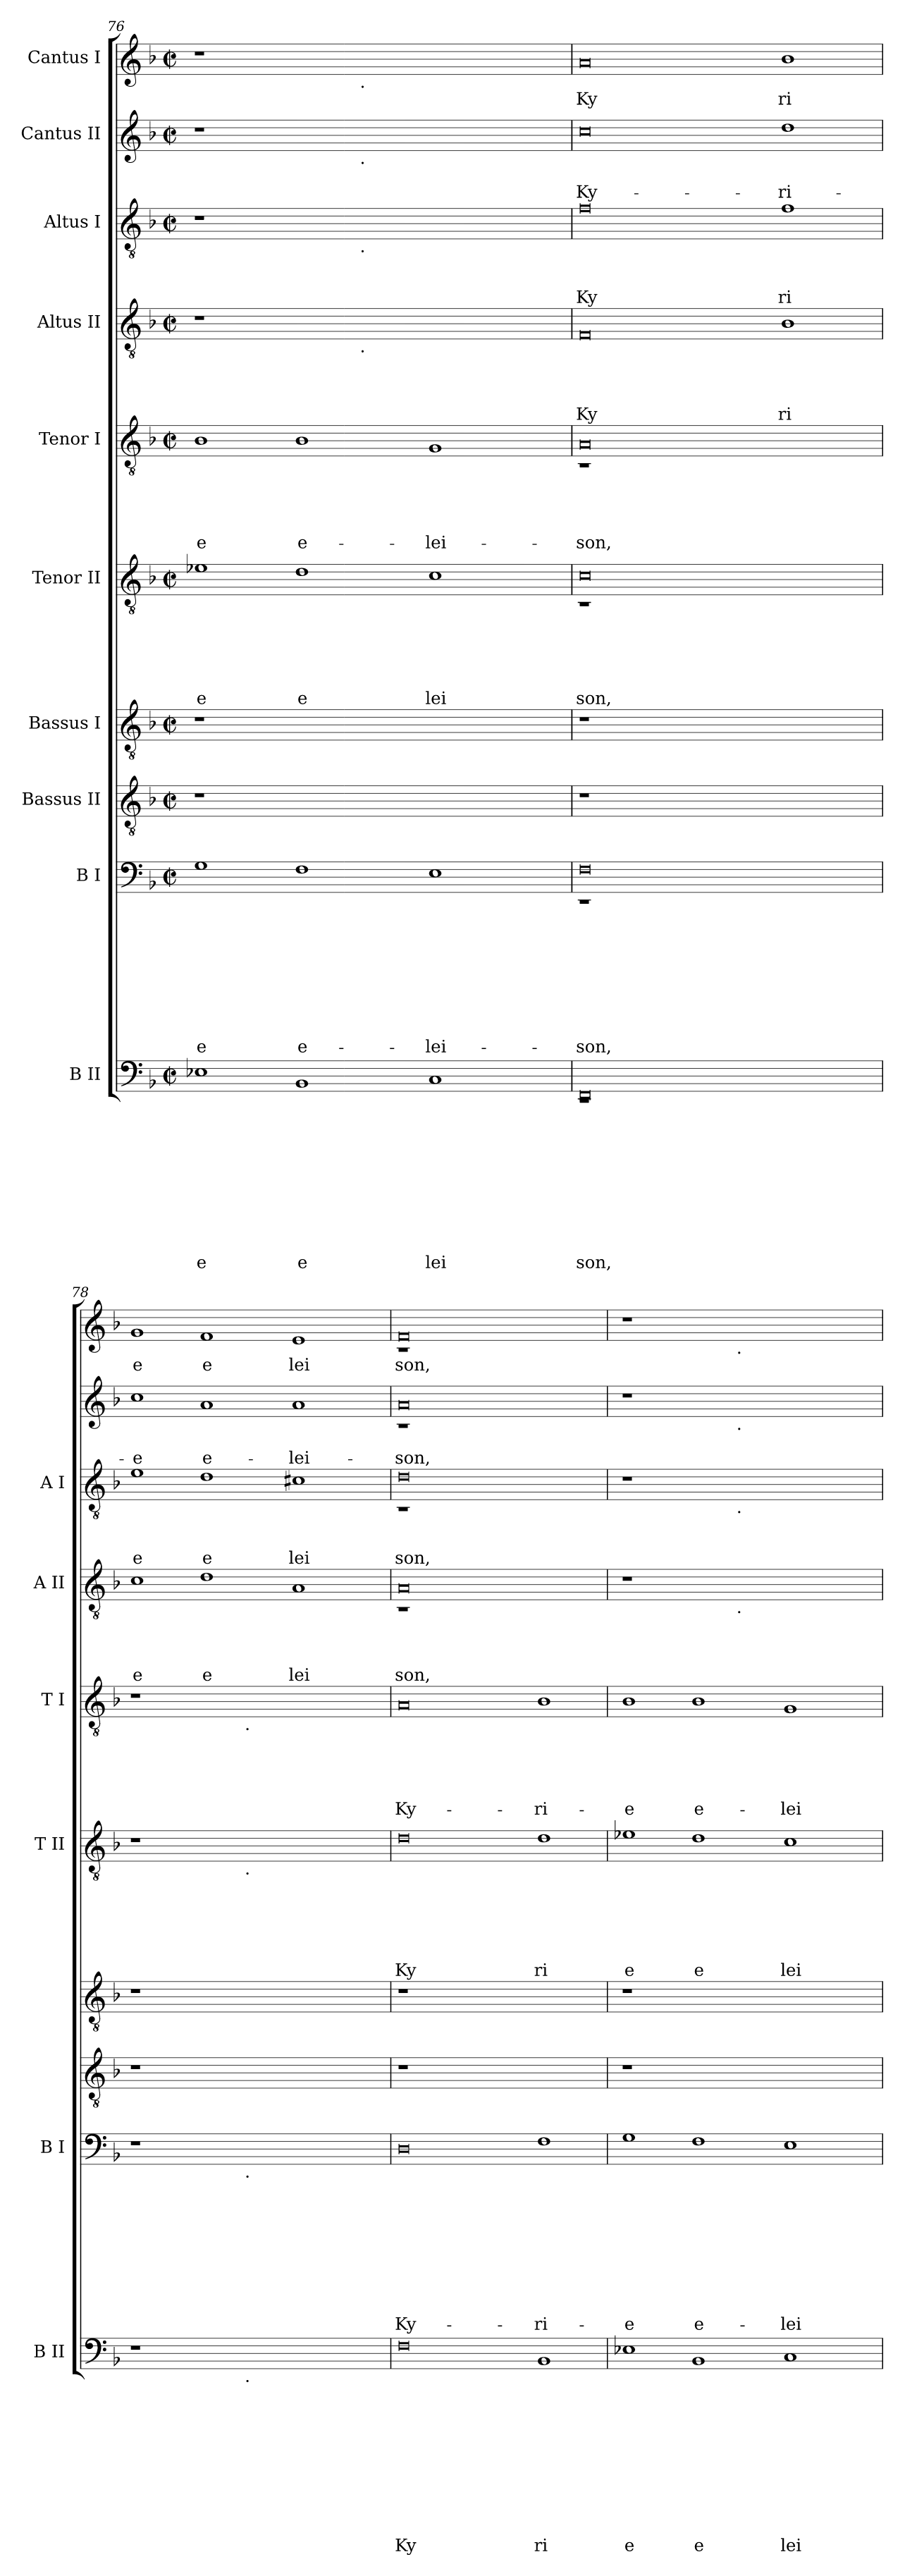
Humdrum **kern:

**kern	**text	**text	**text	**text	**text	**text	**text	**text	**text	**text	**kern	**text	**text	**text	**text	**text	**text	**text	**text	**text	**kern	**kern	**kern	**text	**text	**text	**text	**text	**text	**kern	**text	**text	**text	**text	**text	**kern	**text	**text	**text	**text	**kern	**text	**text	**text	**kern	**text	**text	**kern	**text
*part10	*part10	*part10	*part10	*part10	*part10	*part10	*part10	*part10	*part10	*part10	*part9	*part9	*part9	*part9	*part9	*part9	*part9	*part9	*part9	*part9	*part8	*part7	*part6	*part6	*part6	*part6	*part6	*part6	*part6	*part5	*part5	*part5	*part5	*part5	*part5	*part4	*part4	*part4	*part4	*part4	*part3	*part3	*part3	*part3	*part2	*part2	*part2	*part1	*part1
*staff10	*staff10	*staff10	*staff10	*staff10	*staff10	*staff10	*staff10	*staff10	*staff10	*staff10	*staff9	*staff9	*staff9	*staff9	*staff9	*staff9	*staff9	*staff9	*staff9	*staff9	*staff8	*staff7	*staff6	*staff6	*staff6	*staff6	*staff6	*staff6	*staff6	*staff5	*staff5	*staff5	*staff5	*staff5	*staff5	*staff4	*staff4	*staff4	*staff4	*staff4	*staff3	*staff3	*staff3	*staff3	*staff2	*staff2	*staff2	*staff1	*staff1
*I"B II	*	*	*	*	*	*	*	*	*	*	*I"B I	*	*	*	*	*	*	*	*	*	*I"Bassus II	*I"Bassus I	*I"Tenor II	*	*	*	*	*	*	*I"Tenor I	*	*	*	*	*	*I"Altus II	*	*	*	*	*I"Altus I	*	*	*	*I"Cantus II	*	*	*I"Cantus I	*
*I'B II	*	*	*	*	*	*	*	*	*	*	*I'B I	*	*	*	*	*	*	*	*	*	*	*	*I'T II	*	*	*	*	*	*	*I'T I	*	*	*	*	*	*I'A II	*	*	*	*	*I'A I	*	*	*	*	*	*	*	*
*clefF4	*	*	*	*	*	*	*	*	*	*	*clefF4	*	*	*	*	*	*	*	*	*	*clefGv2	*clefGv2	*clefGv2	*	*	*	*	*	*	*clefGv2	*	*	*	*	*	*clefGv2	*	*	*	*	*clefGv2	*	*	*	*clefG2	*	*	*clefG2	*
*k[b-]	*	*	*	*	*	*	*	*	*	*	*k[b-]	*	*	*	*	*	*	*	*	*	*k[b-]	*k[b-]	*k[b-]	*	*	*	*	*	*	*k[b-]	*	*	*	*	*	*k[b-]	*	*	*	*	*k[b-]	*	*	*	*k[b-]	*	*	*k[b-]	*
*F:	*	*	*	*	*	*	*	*	*	*	*F:	*	*	*	*	*	*	*	*	*	*F:	*F:	*F:	*	*	*	*	*	*	*F:	*	*	*	*	*	*F:	*	*	*	*	*F:	*	*	*	*F:	*	*	*F:	*
*M2/2	*	*	*	*	*	*	*	*	*	*	*M2/2	*	*	*	*	*	*	*	*	*	*M2/2	*M2/2	*M2/2	*	*	*	*	*	*	*M2/2	*	*	*	*	*	*M2/2	*	*	*	*	*M2/2	*	*	*	*M2/2	*	*	*M2/2	*
*met(c|)	*	*	*	*	*	*	*	*	*	*	*met(c|)	*	*	*	*	*	*	*	*	*	*met(c|)	*met(c|)	*met(c|)	*	*	*	*	*	*	*met(c|)	*	*	*	*	*	*met(c|)	*	*	*	*	*met(c|)	*	*	*	*met(c|)	*	*	*met(c|)	*
=76	=76	=76	=76	=76	=76	=76	=76	=76	=76	=76	=76	=76	=76	=76	=76	=76	=76	=76	=76	=76	=76	=76	=76	=76	=76	=76	=76	=76	=76	=76	=76	=76	=76	=76	=76	=76	=76	=76	=76	=76	=76	=76	=76	=76	=76	=76	=76	=76	=76
!	!	!	!	!	!	!	!	!	!	!LO:LY:b	!	!	!	!	!	!	!	!	!	!LO:LY:b	!	!	!	!	!	!	!	!	!LO:LY:b	!	!	!	!	!	!LO:LY:b	!	!	!	!	!	!	!	!	!	!	!	!	!	!
1E-X	.	.	.	.	.	.	.	.	.	e	1G	.	.	.	.	.	.	.	.	-e	1r	1r	1e-X	.	.	.	.	.	e	1B-	.	.	.	.	-e	1r	.	.	.	.	1r	.	.	.	1r	.	.	1r	.
!	!	!	!	!	!	!	!	!	!	!LO:LY:b	!	!	!	!	!	!	!	!	!	!LO:LY:b	!	!	!	!	!	!	!	!	!LO:LY:b	!	!	!	!	!	!LO:LY:b	!	!	!	!	!	!	!	!	!	!	!	!	!	!
1BB-	.	.	.	.	.	.	.	.	.	e	1F	.	.	.	.	.	.	.	.	e-	0ryy	0ryy	1d	.	.	.	.	.	e	1B-	.	.	.	.	e-	4...ryy	.	.	.	.	4...ryy	.	.	.	4...ryy	.	.	4...ryy	.
!	!	!	!	!	!	!	!	!	!	!	!	!	!	!	!	!	!	!	!	!	!	!	!	!	!	!	!	!	!	!	!	!	!	!	!	!	!	!	!	!	!	!	!	!	!	!	!	!LO:TX:b:t=.	!
!	!	!	!	!	!	!	!	!	!	!	!	!	!	!	!	!	!	!	!	!	!	!	!	!	!	!	!	!	!	!	!	!	!	!	!	!	!	!	!	!	!	!	!	!	!LO:TX:b:t=.	!	!	!	!
!	!	!	!	!	!	!	!	!	!	!	!	!	!	!	!	!	!	!	!	!	!	!	!	!	!	!	!	!	!	!	!	!	!	!	!	!	!	!	!	!	!LO:TX:b:t=.	!	!	!	!	!	!	!	!
!	!	!	!	!	!	!	!	!	!	!	!	!	!	!	!	!	!	!	!	!	!	!	!	!	!	!	!	!	!	!	!	!	!	!	!	!LO:TX:b:t=.	!	!	!	!	!	!	!	!	!	!	!	!	!
.	.	.	.	.	.	.	.	.	.	.	.	.	.	.	.	.	.	.	.	.	.	.	.	.	.	.	.	.	.	.	.	.	.	.	.	1ryy	.	.	.	.	1ryy	.	.	.	1ryy	.	.	1ryy	.
!	!	!	!	!	!	!	!	!	!	!LO:LY:b	!	!	!	!	!	!	!	!	!	!LO:LY:b	!	!	!	!	!	!	!	!	!LO:LY:b	!	!	!	!	!	!LO:LY:b	!	!	!	!	!	!	!	!	!	!	!	!	!	!
1C	.	.	.	.	.	.	.	.	.	lei	1E	.	.	.	.	.	.	.	.	-lei-	.	.	1c	.	.	.	.	.	lei	1G	.	.	.	.	-lei-	.	.	.	.	.	.	.	.	.	.	.	.	.	.
.	.	.	.	.	.	.	.	.	.	.	.	.	.	.	.	.	.	.	.	.	.	.	.	.	.	.	.	.	.	.	.	.	.	.	.	2ryy	.	.	.	.	2ryy	.	.	.	2ryy	.	.	2ryy	.
.	.	.	.	.	.	.	.	.	.	.	.	.	.	.	.	.	.	.	.	.	.	.	.	.	.	.	.	.	.	.	.	.	.	.	.	32ryy	.	.	.	.	32ryy	.	.	.	32ryy	.	.	32ryy	.
=77	=77	=77	=77	=77	=77	=77	=77	=77	=77	=77	=77	=77	=77	=77	=77	=77	=77	=77	=77	=77	=77	=77	=77	=77	=77	=77	=77	=77	=77	=77	=77	=77	=77	=77	=77	=77	=77	=77	=77	=77	=77	=77	=77	=77	=77	=77	=77	=77	=77
*^	*	*	*	*	*	*	*	*	*	*	*^	*	*	*	*	*	*	*	*	*	*	*	*^	*	*	*	*	*	*	*^	*	*	*	*	*	*	*	*	*	*	*	*	*	*	*	*	*	*	*
!	!LO:N:vis=1	!	!	!	!	!	!	!	!	!	!LO:LY:b	!	!LO:N:vis=1	!	!	!	!	!	!	!	!	!LO:LY:b	!	!	!	!LO:N:vis=1	!	!	!	!	!	!LO:LY:b	!	!LO:N:vis=1	!	!	!	!	!LO:LY:b	!	!	!	!	!LO:LY:b	!	!	!	!LO:LY:b	!	!	!LO:LY:b	!	!LO:LY:b
0FF	0.rEE	.	.	.	.	.	.	.	.	.	son,	0F	0.rEE	.	.	.	.	.	.	.	.	-son,	1r	1r	0c	0.rC	.	.	.	.	.	son,	0A	0.rC	.	.	.	.	-son,	0F	.	.	.	Ky	0f	.	.	Ky	0cc	.	Ky-	0a	Ky
.	.	.	.	.	.	.	.	.	.	.	.	.	.	.	.	.	.	.	.	.	.	.	0ryy	0ryy	.	.	.	.	.	.	.	.	.	.	.	.	.	.	.	.	.	.	.	.	.	.	.	.	.	.	.	.	.
!	!	!	!	!	!	!	!	!	!	!	!	!	!	!	!	!	!	!	!	!	!	!	!	!	!	!	!	!	!	!	!	!	!	!	!	!	!	!	!	!	!	!	!	!LO:LY:b	!	!	!	!LO:LY:b	!	!	!LO:LY:b	!	!LO:LY:b
1ryy	.	.	.	.	.	.	.	.	.	.	.	1ryy	.	.	.	.	.	.	.	.	.	.	.	.	1ryy	.	.	.	.	.	.	.	1ryy	.	.	.	.	.	.	1B-	.	.	.	ri	1f	.	.	ri	1dd	.	-ri-	1b-	ri
*v	*v	*	*	*	*	*	*	*	*	*	*	*	*	*	*	*	*	*	*	*	*	*	*	*	*v	*v	*	*	*	*	*	*	*v	*v	*	*	*	*	*	*	*	*	*	*	*	*	*	*	*	*	*	*	*
*	*	*	*	*	*	*	*	*	*	*	*v	*v	*	*	*	*	*	*	*	*	*	*	*	*	*	*	*	*	*	*	*	*	*	*	*	*	*	*	*	*	*	*	*	*	*	*	*	*	*	*
=78	=78	=78	=78	=78	=78	=78	=78	=78	=78	=78	=78	=78	=78	=78	=78	=78	=78	=78	=78	=78	=78	=78	=78	=78	=78	=78	=78	=78	=78	=78	=78	=78	=78	=78	=78	=78	=78	=78	=78	=78	=78	=78	=78	=78	=78	=78	=78	=78	=78
!	!	!	!	!	!	!	!	!	!	!	!	!	!	!	!	!	!	!	!	!	!	!	!	!	!	!	!	!	!	!	!	!	!	!	!	!	!	!	!	!LO:LY:b	!	!	!	!LO:LY:b	!	!	!LO:LY:b	!	!LO:LY:b
1r	.	.	.	.	.	.	.	.	.	.	1r	.	.	.	.	.	.	.	.	.	1r	1r	1r	.	.	.	.	.	.	1r	.	.	.	.	.	1c	.	.	.	e	1e	.	.	e	1cc	.	-e	1g	e
!	!	!	!	!	!	!	!	!	!	!	!	!	!	!	!	!	!	!	!	!	!	!	!	!	!	!	!	!	!	!	!	!	!	!	!	!	!	!	!	!LO:LY:b	!	!	!	!LO:LY:b	!	!	!LO:LY:b	!	!LO:LY:b
4...ryy	.	.	.	.	.	.	.	.	.	.	4...ryy	.	.	.	.	.	.	.	.	.	0ryy	0ryy	4...ryy	.	.	.	.	.	.	4...ryy	.	.	.	.	.	1d	.	.	.	e	1d	.	.	e	1a	.	e-	1f	e
!	!	!	!	!	!	!	!	!	!	!	!	!	!	!	!	!	!	!	!	!	!	!	!	!	!	!	!	!	!	!LO:TX:b:t=.	!	!	!	!	!	!	!	!	!	!	!	!	!	!	!	!	!	!	!
!	!	!	!	!	!	!	!	!	!	!	!	!	!	!	!	!	!	!	!	!	!	!	!LO:TX:b:t=.	!	!	!	!	!	!	!	!	!	!	!	!	!	!	!	!	!	!	!	!	!	!	!	!	!	!
!	!	!	!	!	!	!	!	!	!	!	!LO:TX:b:t=.	!	!	!	!	!	!	!	!	!	!	!	!	!	!	!	!	!	!	!	!	!	!	!	!	!	!	!	!	!	!	!	!	!	!	!	!	!	!
!LO:TX:b:t=.	!	!	!	!	!	!	!	!	!	!	!	!	!	!	!	!	!	!	!	!	!	!	!	!	!	!	!	!	!	!	!	!	!	!	!	!	!	!	!	!	!	!	!	!	!	!	!	!	!
1ryy	.	.	.	.	.	.	.	.	.	.	1ryy	.	.	.	.	.	.	.	.	.	.	.	1ryy	.	.	.	.	.	.	1ryy	.	.	.	.	.	.	.	.	.	.	.	.	.	.	.	.	.	.	.
!	!	!	!	!	!	!	!	!	!	!	!	!	!	!	!	!	!	!	!	!	!	!	!	!	!	!	!	!	!	!	!	!	!	!	!	!	!	!	!	!LO:LY:b	!	!	!	!LO:LY:b	!	!	!LO:LY:b	!	!LO:LY:b
.	.	.	.	.	.	.	.	.	.	.	.	.	.	.	.	.	.	.	.	.	.	.	.	.	.	.	.	.	.	.	.	.	.	.	.	1A	.	.	.	lei	1c#X	.	.	lei	1a	.	-lei-	1e	lei
2ryy	.	.	.	.	.	.	.	.	.	.	2ryy	.	.	.	.	.	.	.	.	.	.	.	2ryy	.	.	.	.	.	.	2ryy	.	.	.	.	.	.	.	.	.	.	.	.	.	.	.	.	.	.	.
32ryy	.	.	.	.	.	.	.	.	.	.	32ryy	.	.	.	.	.	.	.	.	.	.	.	32ryy	.	.	.	.	.	.	32ryy	.	.	.	.	.	.	.	.	.	.	.	.	.	.	.	.	.	.	.
=79	=79	=79	=79	=79	=79	=79	=79	=79	=79	=79	=79	=79	=79	=79	=79	=79	=79	=79	=79	=79	=79	=79	=79	=79	=79	=79	=79	=79	=79	=79	=79	=79	=79	=79	=79	=79	=79	=79	=79	=79	=79	=79	=79	=79	=79	=79	=79	=79	=79
*	*	*	*	*	*	*	*	*	*	*	*	*	*	*	*	*	*	*	*	*	*	*	*	*	*	*	*	*	*	*	*	*	*	*	*	*^	*	*	*	*	*^	*	*	*	*^	*	*	*^	*
!	!	!	!	!	!	!	!	!	!	!LO:LY:b	!	!	!	!	!	!	!	!	!	!LO:LY:b	!	!	!	!	!	!	!	!	!LO:LY:b	!	!	!	!	!	!LO:LY:b	!	!LO:N:vis=1	!	!	!	!LO:LY:b	!	!LO:N:vis=1	!	!	!LO:LY:b	!	!LO:N:vis=1	!	!LO:LY:b	!	!LO:N:vis=1	!LO:LY:b
0F	.	.	.	.	.	.	.	.	.	Ky	0D	.	.	.	.	.	.	.	.	Ky-	1r	1r	0d	.	.	.	.	.	Ky	0A	.	.	.	.	Ky-	0A	0.rC	.	.	.	son,	0d	0.rC	.	.	son,	0a	0.rc	.	-son,	0f	0.rc	son,
.	.	.	.	.	.	.	.	.	.	.	.	.	.	.	.	.	.	.	.	.	0ryy	0ryy	.	.	.	.	.	.	.	.	.	.	.	.	.	.	.	.	.	.	.	.	.	.	.	.	.	.	.	.	.	.	.
!	!	!	!	!	!	!	!	!	!	!LO:LY:b	!	!	!	!	!	!	!	!	!	!LO:LY:b	!	!	!	!	!	!	!	!	!LO:LY:b	!	!	!	!	!	!LO:LY:b	!	!	!	!	!	!	!	!	!	!	!	!	!	!	!	!	!	!
1BB-	.	.	.	.	.	.	.	.	.	ri	1F	.	.	.	.	.	.	.	.	-ri-	.	.	1d	.	.	.	.	.	ri	1B-	.	.	.	.	-ri-	1ryy	.	.	.	.	.	1ryy	.	.	.	.	1ryy	.	.	.	1ryy	.	.
*	*	*	*	*	*	*	*	*	*	*	*	*	*	*	*	*	*	*	*	*	*	*	*	*	*	*	*	*	*	*	*	*	*	*	*	*v	*v	*	*	*	*	*	*	*	*	*	*v	*v	*	*	*v	*v	*
*	*	*	*	*	*	*	*	*	*	*	*	*	*	*	*	*	*	*	*	*	*	*	*	*	*	*	*	*	*	*	*	*	*	*	*	*	*	*	*	*	*v	*v	*	*	*	*	*	*	*	*
=80	=80	=80	=80	=80	=80	=80	=80	=80	=80	=80	=80	=80	=80	=80	=80	=80	=80	=80	=80	=80	=80	=80	=80	=80	=80	=80	=80	=80	=80	=80	=80	=80	=80	=80	=80	=80	=80	=80	=80	=80	=80	=80	=80	=80	=80	=80	=80	=80	=80
!	!	!	!	!	!	!	!	!	!	!LO:LY:b	!	!	!	!	!	!	!	!	!	!LO:LY:b	!	!	!	!	!	!	!	!	!LO:LY:b	!	!	!	!	!	!LO:LY:b	!	!	!	!	!	!	!	!	!	!	!	!	!	!
1E-X	.	.	.	.	.	.	.	.	.	e	1G	.	.	.	.	.	.	.	.	-e	1r	1r	1e-X	.	.	.	.	.	e	1B-	.	.	.	.	-e	1r	.	.	.	.	1r	.	.	.	1r	.	.	1r	.
!	!	!	!	!	!	!	!	!	!	!LO:LY:b	!	!	!	!	!	!	!	!	!	!LO:LY:b	!	!	!	!	!	!	!	!	!LO:LY:b	!	!	!	!	!	!LO:LY:b	!	!	!	!	!	!	!	!	!	!	!	!	!	!
1BB-	.	.	.	.	.	.	.	.	.	e	1F	.	.	.	.	.	.	.	.	e-	0ryy	0ryy	1d	.	.	.	.	.	e	1B-	.	.	.	.	e-	4...ryy	.	.	.	.	4...ryy	.	.	.	4...ryy	.	.	4...ryy	.
!	!	!	!	!	!	!	!	!	!	!	!	!	!	!	!	!	!	!	!	!	!	!	!	!	!	!	!	!	!	!	!	!	!	!	!	!	!	!	!	!	!	!	!	!	!	!	!	!LO:TX:b:t=.	!
!	!	!	!	!	!	!	!	!	!	!	!	!	!	!	!	!	!	!	!	!	!	!	!	!	!	!	!	!	!	!	!	!	!	!	!	!	!	!	!	!	!	!	!	!	!LO:TX:b:t=.	!	!	!	!
!	!	!	!	!	!	!	!	!	!	!	!	!	!	!	!	!	!	!	!	!	!	!	!	!	!	!	!	!	!	!	!	!	!	!	!	!	!	!	!	!	!LO:TX:b:t=.	!	!	!	!	!	!	!	!
!	!	!	!	!	!	!	!	!	!	!	!	!	!	!	!	!	!	!	!	!	!	!	!	!	!	!	!	!	!	!	!	!	!	!	!	!LO:TX:b:t=.	!	!	!	!	!	!	!	!	!	!	!	!	!
.	.	.	.	.	.	.	.	.	.	.	.	.	.	.	.	.	.	.	.	.	.	.	.	.	.	.	.	.	.	.	.	.	.	.	.	1ryy	.	.	.	.	1ryy	.	.	.	1ryy	.	.	1ryy	.
!	!	!	!	!	!	!	!	!	!	!LO:LY:b	!	!	!	!	!	!	!	!	!	!LO:LY:b	!	!	!	!	!	!	!	!	!LO:LY:b	!	!	!	!	!	!LO:LY:b	!	!	!	!	!	!	!	!	!	!	!	!	!	!
1C	.	.	.	.	.	.	.	.	.	lei	1E	.	.	.	.	.	.	.	.	-lei-	.	.	1c	.	.	.	.	.	lei	1G	.	.	.	.	-lei-	.	.	.	.	.	.	.	.	.	.	.	.	.	.
.	.	.	.	.	.	.	.	.	.	.	.	.	.	.	.	.	.	.	.	.	.	.	.	.	.	.	.	.	.	.	.	.	.	.	.	2ryy	.	.	.	.	2ryy	.	.	.	2ryy	.	.	2ryy	.
.	.	.	.	.	.	.	.	.	.	.	.	.	.	.	.	.	.	.	.	.	.	.	.	.	.	.	.	.	.	.	.	.	.	.	.	32ryy	.	.	.	.	32ryy	.	.	.	32ryy	.	.	32ryy	.
=	=	=	=	=	=	=	=	=	=	=	=	=	=	=	=	=	=	=	=	=	=	=	=	=	=	=	=	=	=	=	=	=	=	=	=	=	=	=	=	=	=	=	=	=	=	=	=	=	=
*-	*-	*-	*-	*-	*-	*-	*-	*-	*-	*-	*-	*-	*-	*-	*-	*-	*-	*-	*-	*-	*-	*-	*-	*-	*-	*-	*-	*-	*-	*-	*-	*-	*-	*-	*-	*-	*-	*-	*-	*-	*-	*-	*-	*-	*-	*-	*-	*-	*-
